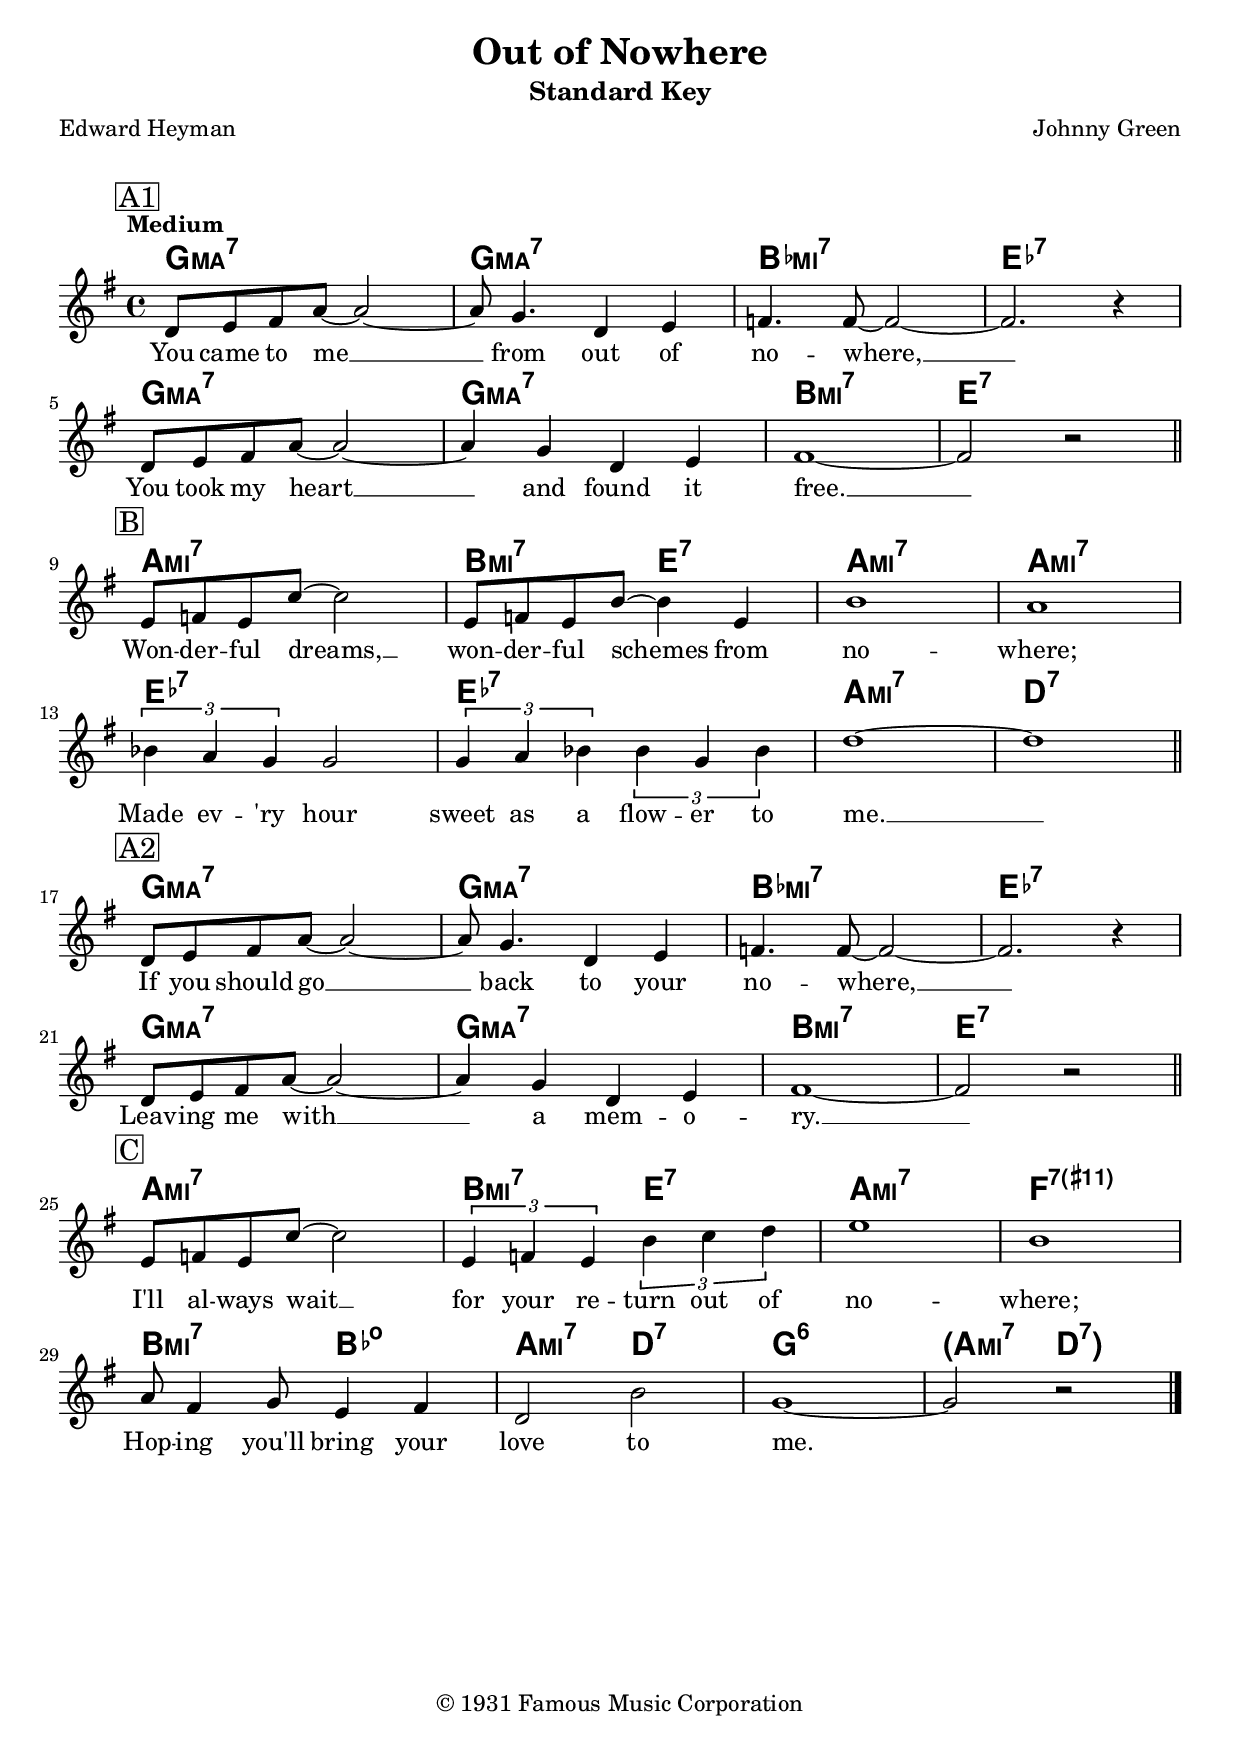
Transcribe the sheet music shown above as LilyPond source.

\version "2.24.0"

\include "english.ly"

instrument = "Standard Key"
whatKey = g
whatClef = "treble"

%% -*- Mode: LilyPond -*-

\include "lead-sheets.ily"

\header {
  title = "Out of Nowhere"
  subtitle = \instrument
  poet = "Edward Heyman"
  composer = "Johnny Green"
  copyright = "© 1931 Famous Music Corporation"
}

refrainLyrics = \lyricmode {
  You came to me __ from out of no -- where, __
  You took my heart __ and found it free. __
  Won -- der -- ful dreams, __ won -- der -- ful schemes from no -- where;
  Made ev -- 'ry hour sweet as a flow -- er to me. __
  If you should go __ back to your no -- where, __
  Leav -- ing me with __ a mem -- o -- ry. __
  I'll al -- ways wait __ for your re -- turn out of no -- where;
  Hop -- ing you'll bring your love to me.
}

refrainChords = \chordmode {
  g1:maj7 g1:maj7 bf1:m7 ef1:7
  g1:maj7 g1:maj7 b1:m7 e1:7
  
  a1:m7 b2:m7 e2:7 a1:m7 a1:m7
  ef1:7 ef1:7 a1:m7 d1:7

  g1:maj7 g1:maj7 bf1:m7 ef1:7
  g1:maj7 g1:maj7 b1:m7 e1:7
  
  a1:m7 b2:m7 e2:7 a1:m7 f1:7.11+
  b2:m7 bf2:dim7 a2:m7 d2:7 g1:6
  
  \chordOpenParen{ a2:m7 }
  \chordCloseParen{ d2:7 }
}

refrainKey = g

refrainMelody = \relative f' {
  \time 4/4
  \key \refrainKey \major
  \clef \whatClef
  \tempo "Medium"

  \mark \markup{ \box "A1" }
  
  d8 e8 fs8 a8~ a2~ | a8 g4. d4 e4 | f4. f8~ f2~ | f2. r4 |
  \break
  d8 e8 fs8 a8~ a2~ | a4 g4 d4 e4 | fs1~ | fs2 r2 |
  
  \bar "||"
  \break

  \mark \markup{ \box "B" }
  
  e8 f8 e8 c'8~ c2 | e,8 f8 e8 b'8~ b4 e,4 | b'1 | a1 |
  \break
  \tuplet 3/2 { bf4 a4 g4 } g2 | \tuplet 3/2 { g4 a4 bf4 } \tuplet 3/2 { bf4 g4 bf4 } | d1~ | d1 |
  
  \bar "||"
  \break

  \mark \markup{ \box "A2" }
  
  d,8 e8 fs8 a8~ a2~ | a8 g4. d4 e4 | f4. f8~ f2~ | f2. r4 |
  \break
  d8 e8 fs8 a8~ a2~ | a4 g4 d4 e4 | fs1~ | fs2 r2 |
  
  \bar "||"
  \break

  \mark \markup{ \box "C" }
  
  e8 f8 e8 c'8~ c2 | \tuplet 3/2 { e,4 f4 e4 } \tuplet 3/2 { b'4 c4 d4 } | e1 | b1 |
  \break
  a8 fs4 g8 e4 fs4 | d2 b'2 | g1~ | g2 r2 |

  \bar "|."
}

\include "paper.ily"

\markup {
  % Leave a gap after the header
  \vspace #1
}

\include "refrain.ily"

